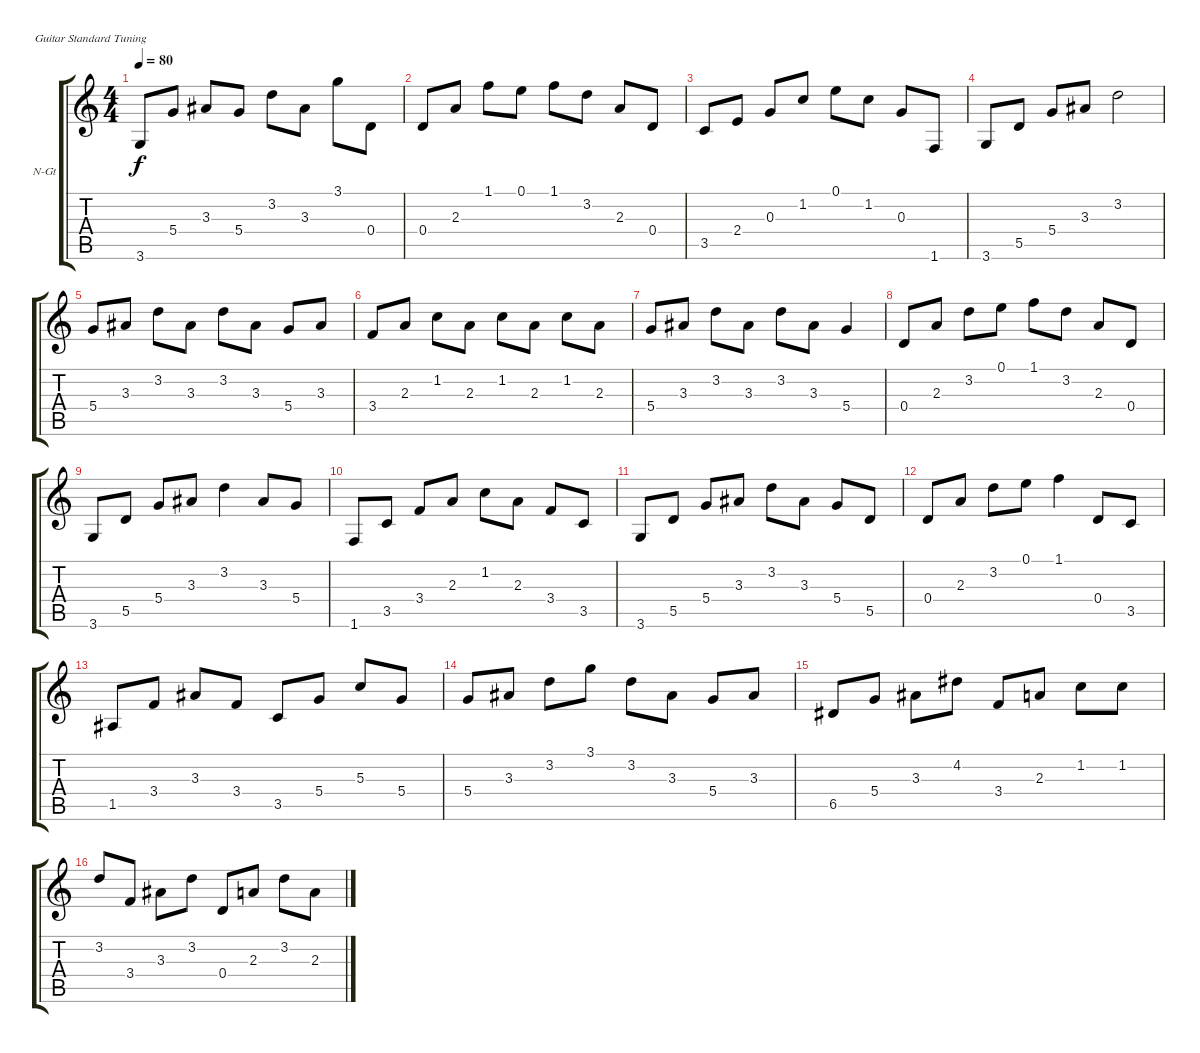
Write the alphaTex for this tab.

\bracketExtendMode groupsimilarinstruments
\firstSystemTrackNameOrientation horizontal
\otherSystemsTrackNameOrientation horizontal
\track ("Blackmore 2" "N-Gt") {mute instrument acousticguitarnylon}
\staff {score tabs}
\tuning (E4 B3 G3 D3 A2 E2)
\ts (4 4)
\tempo 80
\clef g2
\ks c
3.6.8{dy f instrument acousticguitarnylon} 5.4.8 3.3.8 5.4.8 3.2.8 3.3.8 3.1.8 0.4.8 |
0.4.8 2.3.8 1.1.8 0.1.8 1.1.8 3.2.8 2.3.8 0.4.8 |
3.5.8 2.4.8 0.3.8 1.2.8 0.1.8 1.2.8 0.3.8 1.6.8 |
3.6.8 5.5.8 5.4.8 3.3.8 3.2.2 |
5.4.8 3.3.8 3.2.8 3.3.8 3.2.8 3.3.8 5.4.8 3.3.8 |
3.4.8 2.3.8 1.2.8 2.3.8 1.2.8 2.3.8 1.2.8 2.3.8 |
5.4.8 3.3.8 3.2.8 3.3.8 3.2.8 3.3.8 5.4.4 |
0.4.8 2.3.8 3.2.8 0.1.8 1.1.8 3.2.8 2.3.8 0.4.8 |
3.6.8 5.5.8 5.4.8 3.3.8 3.2.4 3.3.8 5.4.8 |
1.6.8 3.5.8 3.4.8 2.3.8 1.2.8 2.3.8 3.4.8 3.5.8 |
3.6.8 5.5.8 5.4.8 3.3.8 3.2.8 3.3.8 5.4.8 5.5.8 |
0.4.8 2.3.8 3.2.8 0.1.8 1.1.4 0.4.8 3.5.8 |
1.5.8 3.4.8 3.3.8 3.4.8 3.5.8 5.4.8 5.3.8 5.4.8 |
5.4.8 3.3.8 3.2.8 3.1.8 3.2.8 3.3.8 5.4.8 3.3.8 |
6.5.8 5.4.8 3.3.8 4.2.8 3.4.8 2.3.8 1.2.8 1.2.8 |
3.2.8 3.4.8 3.3.8 3.2.8 0.4.8 2.3.8 3.2.8 2.3.8
